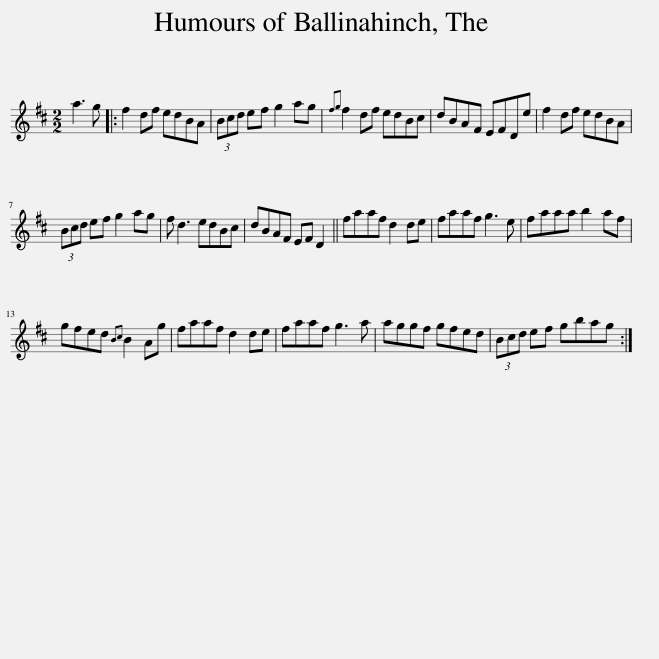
X:1
L:1/8
M:2/2
I:linebreak $
K:D
V:1 treble
V:1
 a3 g |: f2 df edBA | (3Bcd ef g2 ag |{fg} f2 df edBc | dBAF EFDe | %5
 f2 df edBA |$ (3Bcd ef g2 ag | f d3 edBc | dBAF EF D2 || faaf d2 de | %10
 faaf g3 e | faaa b2 af |$ gfed{Bc} B2 Ag | faaf d2 de | faaf g3 a | %15
 aggf gfed | (3Bcd ef gbag :| %17
